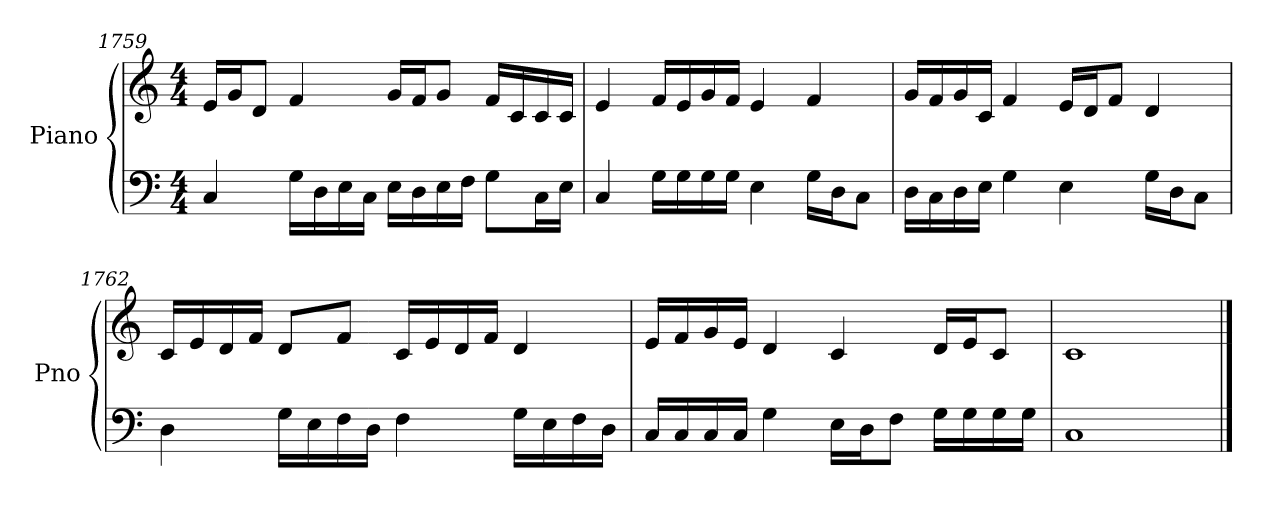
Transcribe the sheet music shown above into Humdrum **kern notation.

**kern	**kern
*part1	*part1
*staff2	*staff1
*I"Piano	*
*I'Pno	*
!!LO:LB:g=z
*clefF4	*clefG2
*k[]	*k[]
*M4/4	*M4/4
=1759	=1759
4C/	16e/LL
.	16g/J
.	8d/J
16G\LL	4f/
16D\	.
16E\	.
16C\JJ	.
16E\LL	16g/LL
16D\	16f/J
16E\	8g/J
16F\JJ	.
8G\L	16f/LL
.	16c/
16C\L	16c/
16E\JJ	16c/JJ
=1760	=1760
4C/	4e/
16G\LL	16f/LL
16G\	16e/
16G\	16g/
16G\JJ	16f/JJ
4E\	4e/
16G\LL	4f/
16D\J	.
8C\J	.
=1761	=1761
16D\LL	16g/LL
16C\	16f/
16D\	16g/
16E\JJ	16c/JJ
4G\	4f/
4E\	16e/LL
.	16d/J
.	8f/J
16G\LL	4d/
16D\J	.
8C\J	.
!!LO:LB:g=z
=1762	=1762
4D\	16c/LL
.	16e/
.	16d/
.	16f/JJ
16G\LL	8d/L
16E\	.
16F\	8f/J
16D\JJ	.
4F\	16c/LL
.	16e/
.	16d/
.	16f/JJ
16G\LL	4d/
16E\	.
16F\	.
16D\JJ	.
=1763	=1763
16C/LL	16e/LL
16C/	16f/
16C/	16g/
16C/JJ	16e/JJ
4G\	4d/
16E\LL	4c/
16D\J	.
8F\J	.
16G\LL	16d/LL
16G\	16e/J
16G\	8c/J
16G\JJ	.
=1764	=1764
1C	1c
==	==
*-	*-
